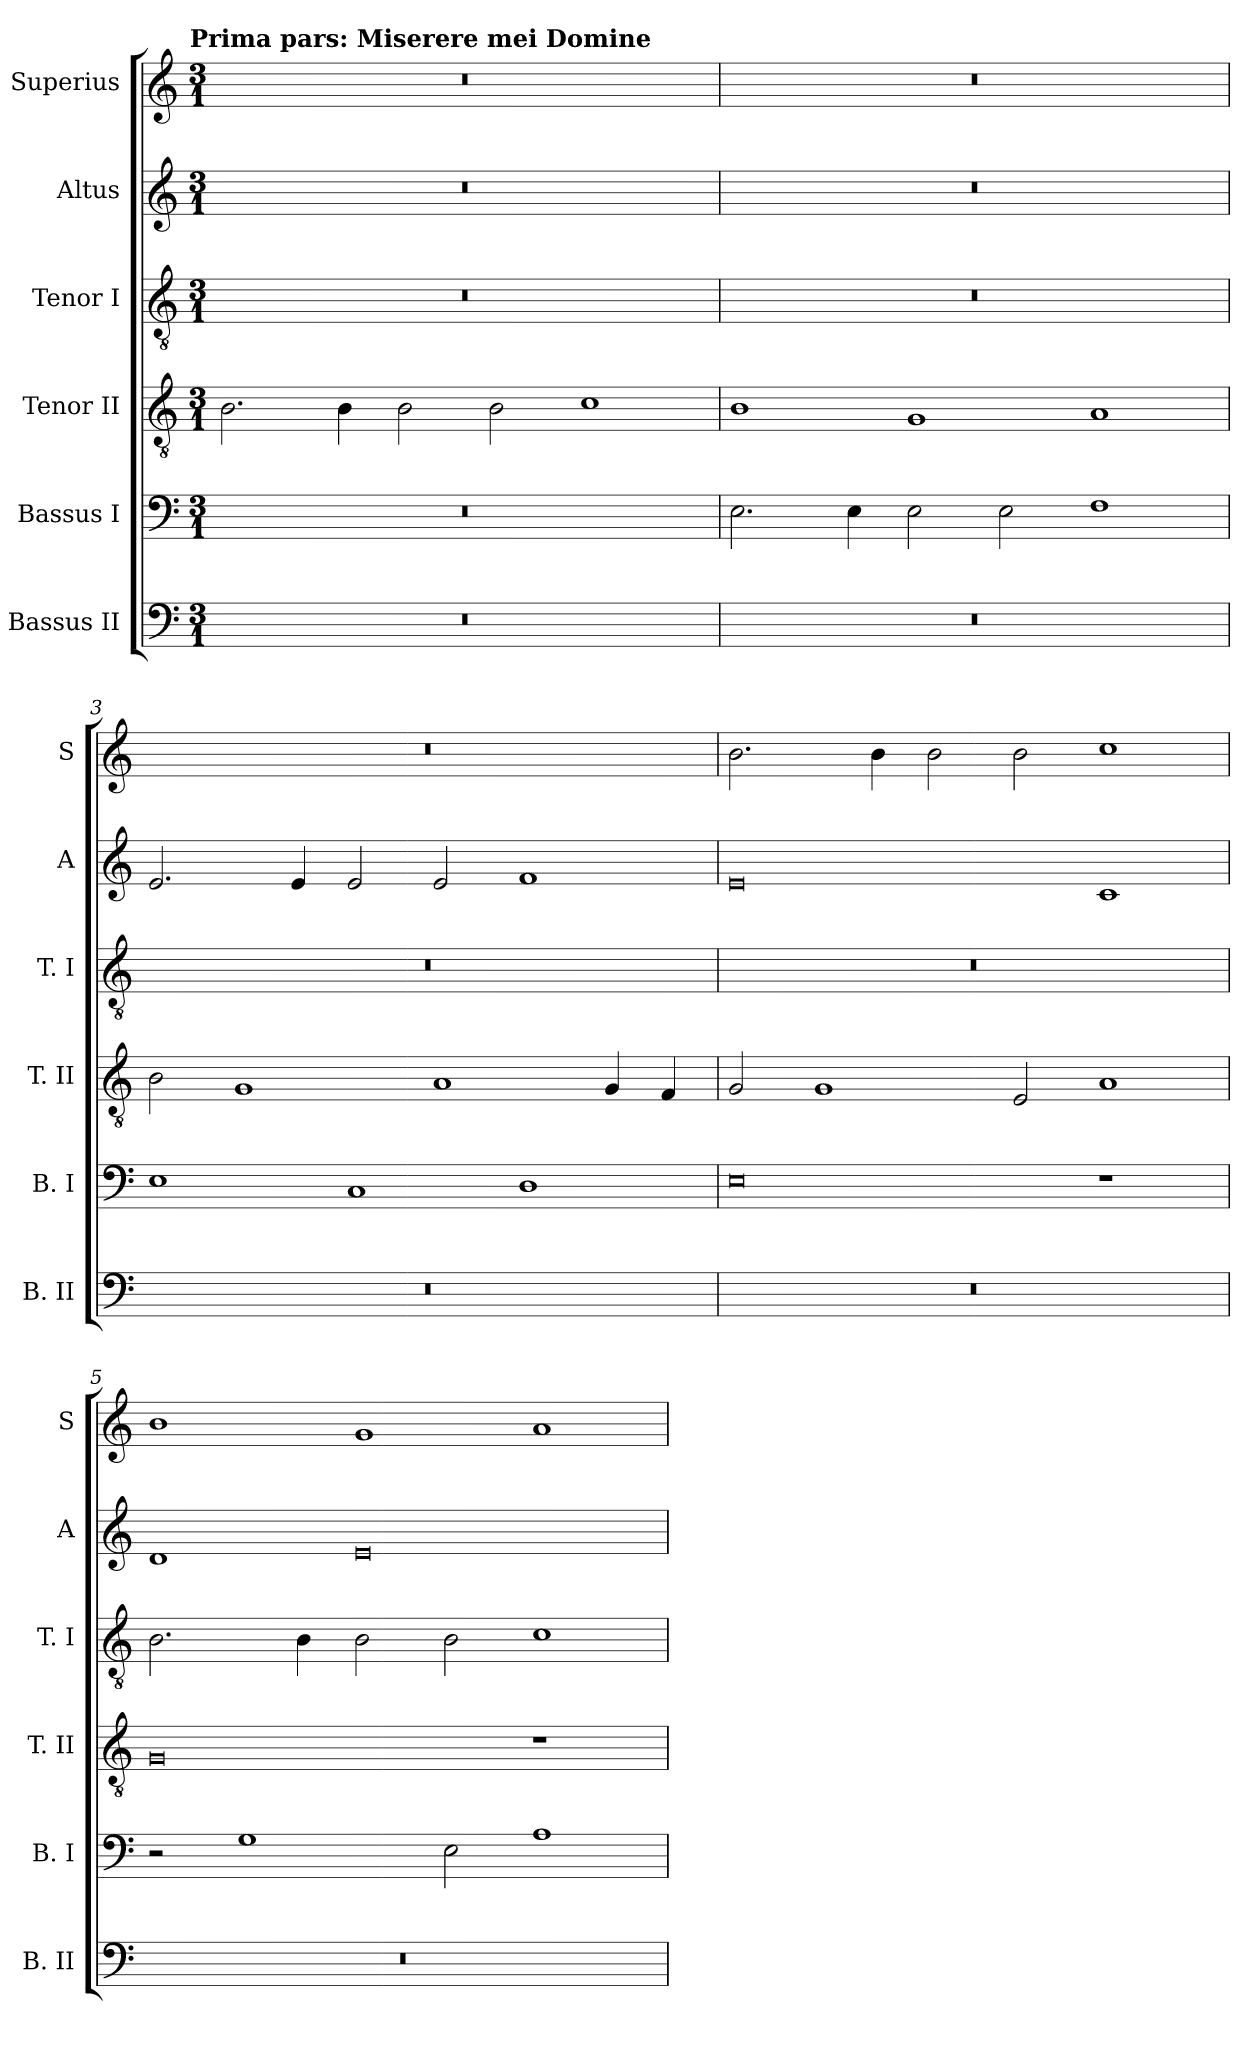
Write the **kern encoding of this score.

**kern	**kern	**kern	**kern	**kern	**kern
*part6	*part5	*part4	*part3	*part2	*part1
*staff6	*staff5	*staff4	*staff3	*staff2	*staff1
*I"Bassus II	*I"Bassus I	*I"Tenor II	*I"Tenor I	*I"Altus	*I"Superius
*I'B. II	*I'B. I	*I'T. II	*I'T. I	*I'A	*I'S
*clefF4	*clefF4	*clefGv2	*clefGv2	*clefG2	*clefG2
*k[]	*k[]	*k[]	*k[]	*k[]	*k[]
*C:	*C:	*C:	*C:	*C:	*C:
!!LO:TX:omd:t=Prima pars&colon; Miserere mei Domine
*M3/1	*M3/1	*M3/1	*M3/1	*M3/1	*M3/1
=1	=1	=1	=1	=1	=1
1%3r	1%3r	2.B	1%3r	1%3r	1%3r
.	.	4B	.	.	.
.	.	2B	.	.	.
.	.	2B	.	.	.
.	.	1c	.	.	.
=2	=2	=2	=2	=2	=2
1%3r	2.E	1B	1%3r	1%3r	1%3r
.	4E	.	.	.	.
.	2E	1G	.	.	.
.	2E	.	.	.	.
.	1F	1A	.	.	.
=3	=3	=3	=3	=3	=3
1%3r	1E	2B	1%3r	2.e	1%3r
.	.	1G	.	.	.
.	.	.	.	4e	.
.	1C	.	.	2e	.
.	.	1A	.	2e	.
.	1D	.	.	1f	.
.	.	4G	.	.	.
.	.	4F	.	.	.
=4	=4	=4	=4	=4	=4
1%3r	0E	2G	1%3r	0e	2.b
.	.	1G	.	.	.
.	.	.	.	.	4b
.	.	.	.	.	2b
.	.	2E	.	.	2b
.	1r	1A	.	1c	1cc
=5	=5	=5	=5	=5	=5
1%3r	2r	0G	2.B	1d	1b
.	1G	.	.	.	.
.	.	.	4B	.	.
.	.	.	2B	0e	1g
.	2E	.	2B	.	.
.	1A	1r	1c	.	1a
=	=	=	=	=	=
*-	*-	*-	*-	*-	*-
